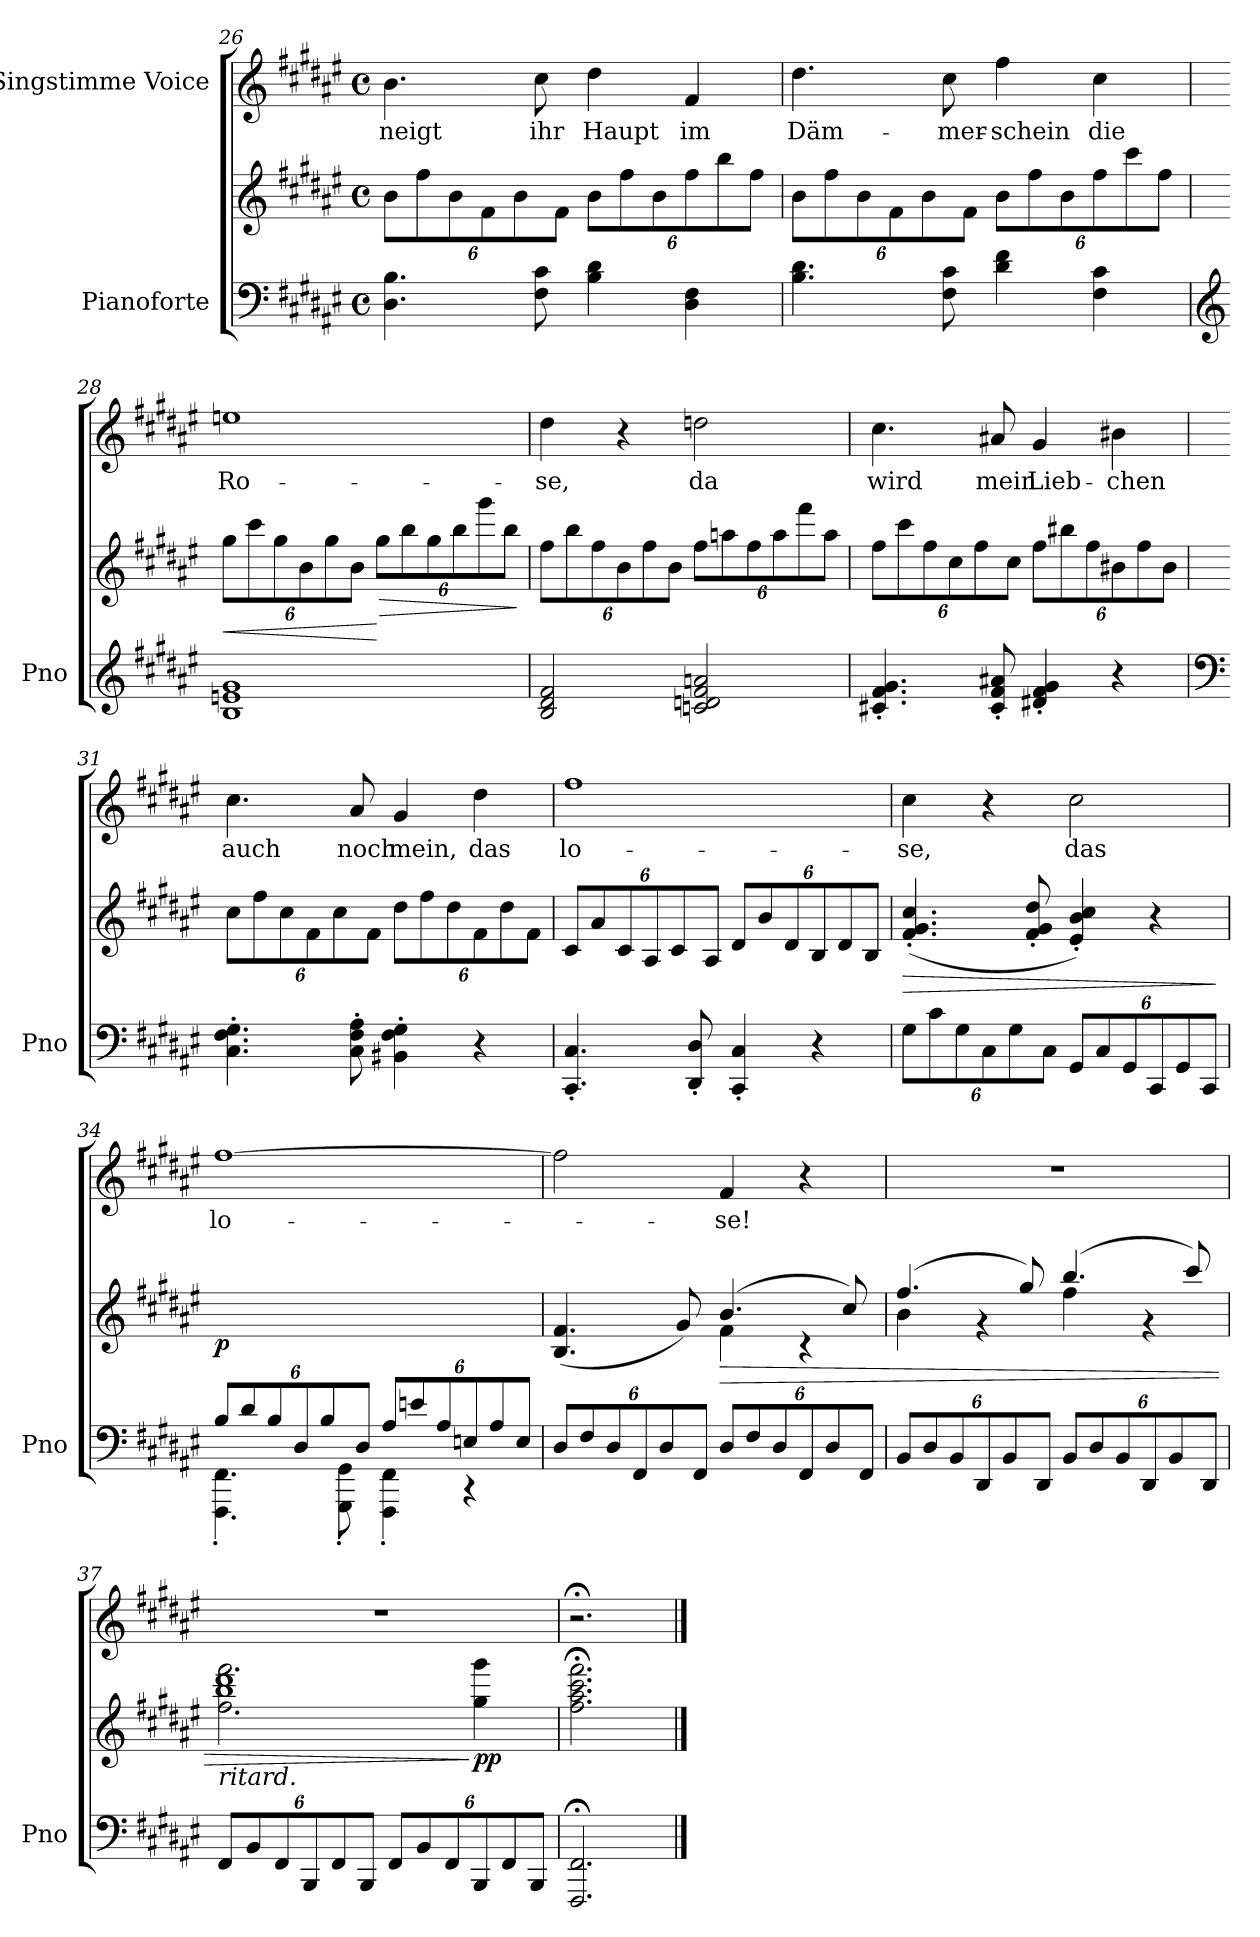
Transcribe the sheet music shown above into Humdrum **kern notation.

**kern	**kern	**dynam	**kern	**text
*part2	*part2	*part2	*part1	*part1
*staff3	*staff2	*staff2/3	*staff1	*staff1
*I"Pianoforte	*	*	*I"Singstimme Voice	*
*I'Pno	*	*	*	*
!!LO:PB:g=z
*clefF4	*clefG2	*	*clefG2	*
*k[f#c#g#d#a#e#]	*k[f#c#g#d#a#e#]	*	*k[f#c#g#d#a#e#]	*
*M4/4	*M4/4	*	*M4/4	*
*met(c)	*met(c)	*	*met(c)	*
*	*Xbrackettup	*	*	*
=26	=26	=26	=26	=26
!	!	!LO:DY:b=2	!	!LO:LY:b
!	!	!LO:DY:n=1:b=2	!	!
4.D#\ 4.B\	12b\L	pp other-dynamics	4.b\	neigt
.	12ff#\	.	.	.
.	12b\	.	.	.
.	12f#\	.	.	.
.	12b\	.	.	.
!	!	!	!	!LO:LY:b
8F#\ 8c#\	.	.	8cc#\	ihr
.	12f#\J	.	.	.
!	!	!	!	!LO:LY:b
4B\ 4d#\	12b\L	.	4dd#\	Haupt
.	12ff#\	.	.	.
.	12b\	.	.	.
!	!	!	!	!LO:LY:b
4D#\ 4F#\	12ff#\	.	4f#/	im
.	12bb\	.	.	.
.	12ff#\J	.	.	.
=27	=27	=27	=27	=27
!	!	!	!	!LO:LY:b
4.B\ 4.d#\	12b\L	.	4.dd#\	Däm-
.	12ff#\	.	.	.
.	12b\	.	.	.
.	12f#\	.	.	.
.	12b\	.	.	.
!	!	!	!	!LO:LY:b
8F#\ 8c#\	.	.	8cc#\	-mer-
.	12f#\J	.	.	.
!	!	!	!	!LO:LY:b
4d#\ 4f#\	12b\L	.	4ff#\	schein
.	12ff#\	.	.	.
.	12b\	.	.	.
!	!	!	!	!LO:LY:b
4F#\ 4c#\	12ff#\	.	4cc#\	die
.	12ccc#\	.	.	.
.	12ff#\J	.	.	.
=28	=28	=28	=28	=28
*clefG2	*	*	*	*
!	!	!LO:HP:b	!	!LO:LY:b
1B 1en 1g#	12gg#\L	<	1een	Ro-
.	12ccc#\	.	.	.
.	12gg#\	.	.	.
.	12b\	.	.	.
.	12gg#\	.	.	.
.	12b\J	.	.	.
!	!	!LO:HP:n=1:b	!	!
.	12gg#\L	[ >	.	.
.	12bb\	.	.	.
.	12gg#\	.	.	.
.	12bb\	.	.	.
.	12ggg#\	.	.	.
.	12bb\J	.	.	.
.	.	]	.	.
!!LO:LB:g=z
=29	=29	=29	=29	=29
!	!	!	!	!LO:LY:b
2B/ 2d#/ 2f#/	12ff#\L	.	4dd#\	-se,
.	12bb\	.	.	.
.	12ff#\	.	.	.
.	12b\	.	4r	.
.	12ff#\	.	.	.
.	12b\J	.	.	.
!	!	!	!	!LO:LY:b
2cn/ 2dn/ 2f#/ 2an/	12ff#\L	.	2ddn\	da
.	12aan\	.	.	.
.	12ff#\	.	.	.
.	12aa\	.	.	.
.	12fff#\	.	.	.
.	12aa\J	.	.	.
=30	=30	=30	=30	=30
!	!	!	!	!LO:LY:b
4.c#X/' 4.f#/' 4.g#/'	12ff#\L	.	4.cc#\	wird
.	12ccc#\	.	.	.
.	12ff#\	.	.	.
.	12cc#\	.	.	.
.	12ff#\	.	.	.
!	!	!	!	!LO:LY:b
8c#/' 8f#/' 8a#X/'	.	.	8a#X/	mein
.	12cc#\J	.	.	.
!	!	!	!	!LO:LY:b
4d#X/' 4f#/' 4g#/'	12ff#\L	.	4g#/	Lieb-
.	12bb#X\	.	.	.
.	12ff#\	.	.	.
!	!	!	!	!LO:LY:b
4r	12b#X\	.	4b#X\	-chen
.	12ff#\	.	.	.
.	12b#\J	.	.	.
=31	=31	=31	=31	=31
*clefF4	*	*	*	*
!	!	!	!	!LO:LY:b
4.C#\' 4.F#\' 4.G#\'	12cc#\L	.	4.cc#\	auch
.	12ff#\	.	.	.
.	12cc#\	.	.	.
.	12f#\	.	.	.
.	12cc#\	.	.	.
!	!	!	!	!LO:LY:b
8C#\' 8F#\' 8A#\'	.	.	8a#/	noch
.	12f#\J	.	.	.
!	!	!	!	!LO:LY:b
4BB#X\' 4F#\' 4G#\'	12dd#\L	.	4g#/	mein,
.	12ff#\	.	.	.
.	12dd#\	.	.	.
!	!	!	!	!LO:LY:b
4r	12f#\	.	4dd#\	das
.	12dd#\	.	.	.
.	12f#\J	.	.	.
!!LO:LB:g=z
=32	=32	=32	=32	=32
!	!	!	!	!LO:LY:b
4.CC#/' 4.C#/'	12c#/L	.	1ff#	lo-
.	12a#/	.	.	.
.	12c#/	.	.	.
.	12A#/	.	.	.
.	12c#/	.	.	.
8DD#/' 8D#/'	.	.	.	.
.	12A#/J	.	.	.
4CC#/' 4C#/'	12d#/L	.	.	.
.	12b/	.	.	.
.	12d#/	.	.	.
4r	12B/	.	.	.
.	12d#/	.	.	.
.	12B/J	.	.	.
=33	=33	=33	=33	=33
*Xbrackettup	*	*	*	*
!	!	!LO:HP:b	!	!LO:LY:b
12G#\L	(<4.f#/' 4.g#/' 4.cc#/'	>	4cc#\	-se,
12c#\	.	.	.	.
12G#\	.	.	.	.
12C#<\	.	.	4r	.
12G#<\	.	.	.	.
.	8f#/' 8g#/' 8dd#/'	.	.	.
12C#\J	.	.	.	.
!	!	!	!	!LO:LY:b
12GG#/L	4e#/' 4b/' 4cc#/')	.	2cc#\	das
12C#</	.	.	.	.
12GG#/	.	.	.	.
12CC#/	4r	.	.	.
12GG#</	.	.	.	.
12CC#</J	.	.	.	.
.	.	]	.	.
=34	=34	=34	=34	=34
*^	*	*	*	*
!	!	!	!LO:DY:b	!	!LO:LY:b
12B/L	4.FFF#\' 4.FF#\'	1ryy	p	[1ff#	lo-
12d#/	.	.	.	.	.
12B/	.	.	.	.	.
12D#/	.	.	.	.	.
12B/	.	.	.	.	.
.	8GGG#\' 8GG#\'	.	.	.	.
12D#/J	.	.	.	.	.
12A#/L	4FFF#\' 4FF#\'	.	.	.	.
12en/	.	.	.	.	.
12A#/	.	.	.	.	.
12En/	4rCC	.	.	.	.
12A#/	.	.	.	.	.
12E/J	.	.	.	.	.
*v	*v	*	*	*	*
!!LO:LB:g=z
=35	=35	=35	=35	=35
*	*^	*	*	*
12D#/L	(<4.B/ 4.f#/	2ryy	.	2ff#\]	.
12F#/	.	.	.	.	.
12D#/	.	.	.	.	.
12FF#/	.	.	.	.	.
12D#/	.	.	.	.	.
.	8g#/)	.	.	.	.
12FF#/J	.	.	.	.	.
!	!	!	!LO:HP:b	!	!LO:LY:b
12D#/L	(>4.b/	4f#<\	>	4f#/	-se!
12F#/	.	.	.	.	.
12D#/	.	.	.	.	.
12FF#/	.	4r	.	4r	.
12D#/	.	.	.	.	.
.	8cc#/)	.	.	.	.
12FF#/J	.	.	.	.	.
=36	=36	=36	=36	=36	=36
12BB/L	(>4.ff#/	4b<\	.	1r	.
12D#/	.	.	.	.	.
12BB/	.	.	.	.	.
12DD#/	.	4r	.	.	.
12BB/	.	.	.	.	.
.	8gg#/)	.	.	.	.
12DD#/J	.	.	.	.	.
12BB/L	(>4.bb/	4ff#<\	.	.	.
12D#/	.	.	.	.	.
12BB/	.	.	.	.	.
12DD#/	.	4r	.	.	.
12BB/	.	.	.	.	.
.	8ccc#/)	.	.	.	.
12DD#/J	.	.	.	.	.
=37	=37	=37	=37	=37	=37
!	!LO:TX:b:i:t=ritard.	!	!	!	!
12FF#/L	2.ff#\ 2.fff#\	1bb 1ddd#	.	1r	.
12BB/	.	.	.	.	.
12FF#/	.	.	.	.	.
12BBB/	.	.	.	.	.
12FF#/	.	.	.	.	.
12BBB/J	.	.	.	.	.
12FF#/L	.	.	.	.	.
12BB/	.	.	.	.	.
12FF#/	.	.	.	.	.
!	!	!	!LO:DY:n=1:b	!	!
12BBB/	4gg#\ 4ggg#\	.	] pp	.	.
12FF#/	.	.	.	.	.
12BBB/J	.	.	.	.	.
*	*v	*v	*	*	*
=38	=38	=38	=38	=38
2.FFF#/;< 2.FF#/;<	2.ff#\;< 2.aa#\;< 2.ccc#\;< 2.fff#\;<	.	2.r;<	.
==	==	==	==	==
*-	*-	*-	*-	*-
